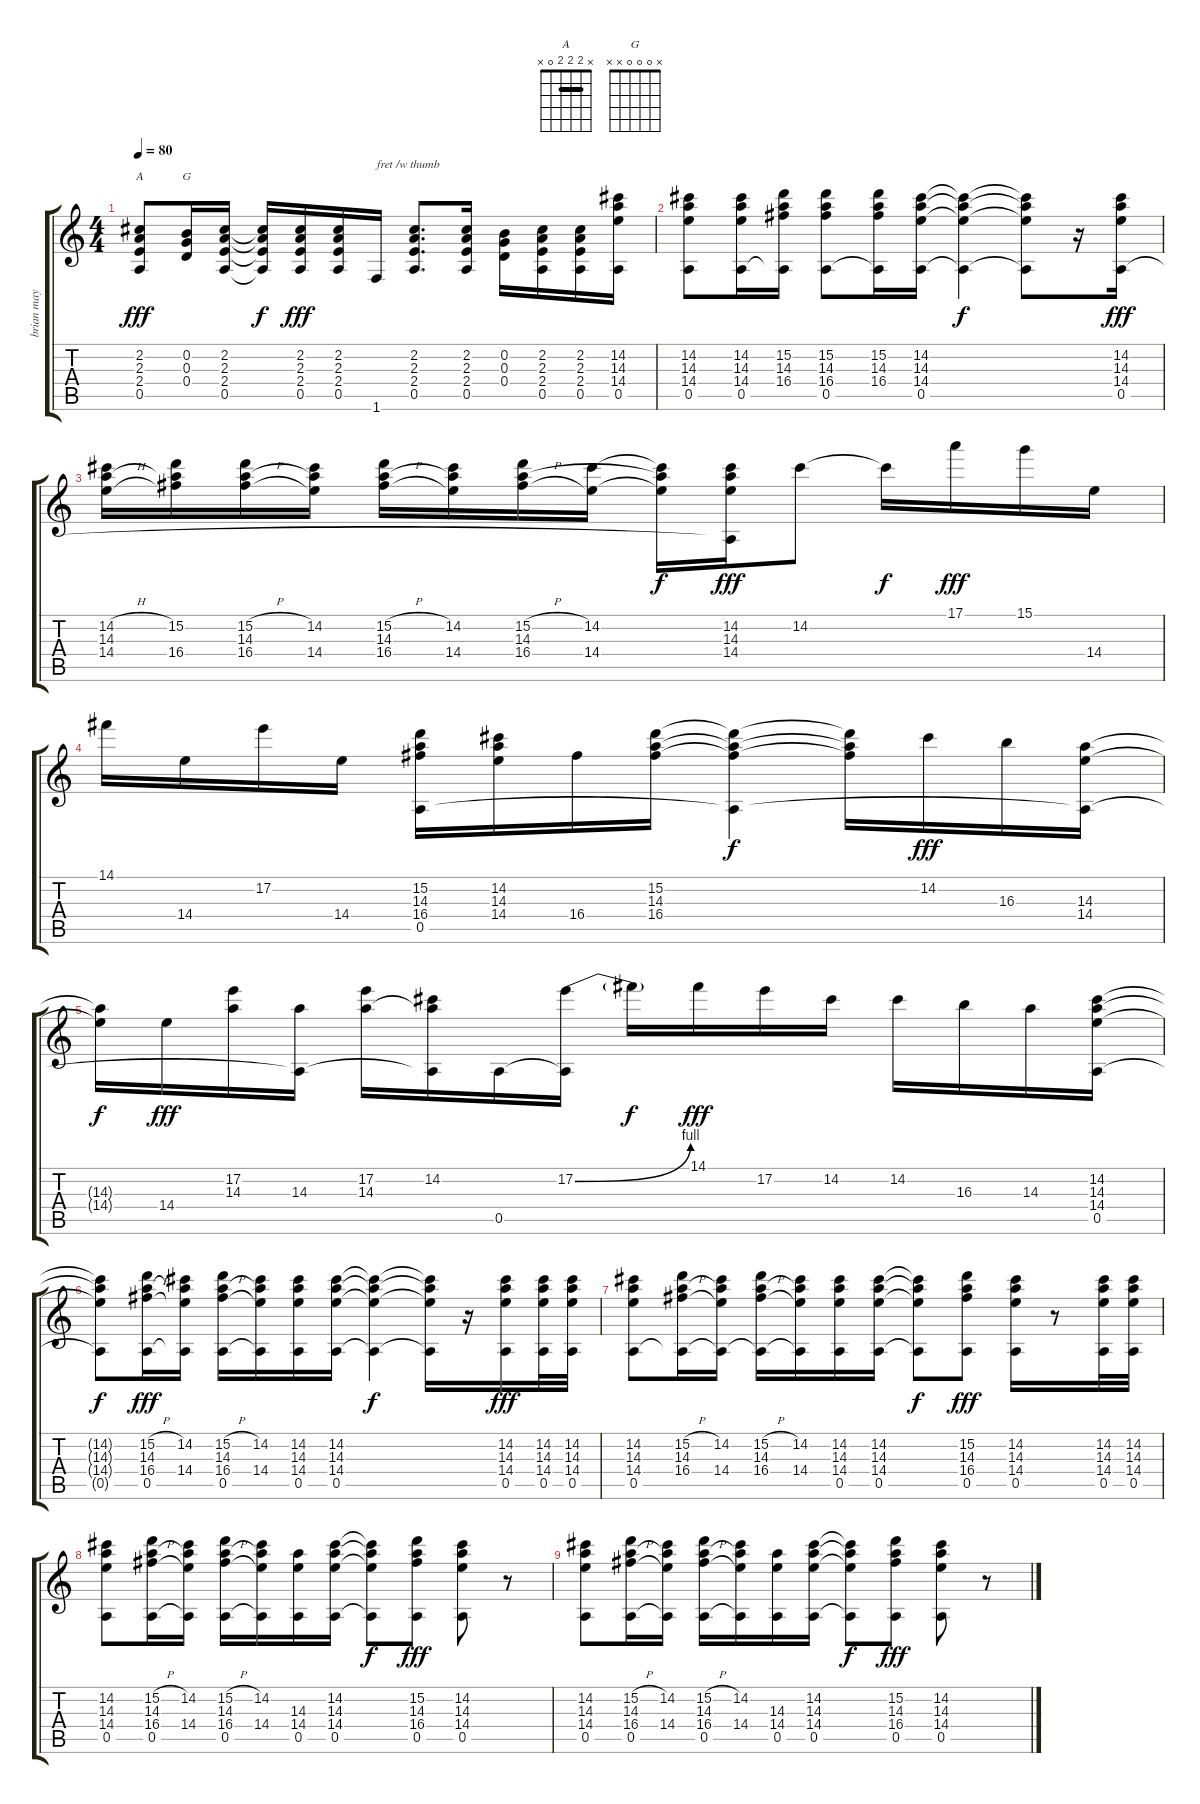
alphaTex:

\track ("brian may" "brian may") {instrument distortionguitar}
\staff {score tabs}
\tuning (E4 B3 G3 D3 A2 E2) {hide}
\chord ("A" x 2 2 2 0 x) {barre 2}
\chord ("G" x 0 0 0 x x)
\ts (4 4)
\tempo 80
\clef g2
\ks c
(2.2 2.3 2.4 0.5).8{ch "A" dy fff} (0.2 0.3 0.4).16{ch "G"} (2.2 2.3 2.4 0.5).16 (2.2{t} 2.3{t} 2.4{t} 0.5{t}).16{dy f} (2.2 2.3 2.4 0.5).16{dy fff} (2.2 2.3 2.4 0.5).16 1.6.16{txt "fret /w thumb"} (2.2 2.3 2.4 0.5).8{d} (2.2 2.3 2.4 0.5).16 (0.2 0.3 0.4).16 (2.2 2.3 2.4 0.5).16 (2.2 2.3 2.4 0.5).16 (14.2 14.3 14.4 0.5).16 |
(14.2 14.3 14.4 0.5).8 (14.2 14.3 14.4 0.5).16 (15.2 14.3 16.4 0.5{t}).16 (15.2 14.3 16.4 0.5).8 (15.2 14.3 16.4 0.5{t}).16 (14.2 14.3 14.4 0.5).16 (14.2{t} 14.3{t} 14.4{t} 0.5{t}).4{dy f} (14.2{t} 14.3{t} 14.4{t} 0.5{t}).8 r.16 (14.2 14.3 14.4 0.5).16{dy fff} |
(14.2{h} 14.3 14.4{h}).16 (15.2 14.3{t} 16.4).16 (15.2{h} 14.3 16.4{h}).16 (14.2 14.3{t} 14.4).16 (15.2{h} 14.3 16.4{h}).16 (14.2 14.3{t} 14.4).16 (15.2{h} 14.3 16.4{h}).16 (14.2 14.4).16 (14.2{t} 14.3{t} 14.4{t}).16{dy f} (14.2 14.3 14.4 0.5{t}).16{dy fff} 14.2.8 14.2{t}.16{dy f} 17.1.16{dy fff} 15.1.16 14.4.16 |
14.1.16 14.4.16 17.2.16 14.4.16 (15.2 14.3 16.4 0.5).16 (14.2 14.3 14.4).16 16.4.16 (15.2 14.3 16.4).16 (15.2{t} 14.3{t} 16.4{t} 0.5{t}).4{dy f} (15.2{t} 14.3{t} 16.4{t}).16 14.2.16{dy fff} 16.3.16 (14.3 14.4 0.5{t}).16 |
(14.3{t} 14.4{t}).16{dy f} 14.4.16{dy fff} (17.2 14.3).16 (14.3 0.5{t}).16 (17.2 14.3).16 (14.2 14.3{t} 0.5{t}).16 0.5.16 (17.2{be (bend 0 0 60 4)} 0.5{t}).16 17.2{t}.16{dy f} 14.1.16{dy fff} 17.2.16 14.2.16 14.2.16 16.3.16 14.3.16 (14.2 14.3 14.4 0.5).16 |
(14.2{t} 14.3{t} 14.4{t} 0.5{t}).8{dy f} (15.2{h} 14.3 16.4{h} 0.5).16{dy fff} (14.2 14.3{t} 14.4 0.5{t}).16 (15.2{h} 14.3 16.4{h} 0.5).16 (14.2 14.3{t} 14.4 0.5{t}).16 (14.2 14.3 14.4 0.5).16 (14.2 14.3 14.4 0.5).16 (14.2{t} 14.3{t} 14.4{t} 0.5{t}).4{dy f} (14.2{t} 14.3{t} 14.4{t} 0.5{t}).16 r.16 (14.2 14.3 14.4 0.5).16{dy fff} (14.2 14.3 14.4 0.5).32 (14.2 14.3 14.4 0.5).32 |
(14.2 14.3 14.4 0.5).8 (15.2{h} 14.3 16.4{h} 0.5{t}).16 (14.2 14.3{t} 14.4 0.5{t}).16 (15.2{h} 14.3 16.4{h} 0.5{t}).16 (14.2 14.3{t} 14.4 0.5{t}).16 (14.2 14.3 14.4 0.5).16 (14.2 14.3 14.4 0.5).16 (14.2{t} 14.3{t} 14.4{t} 0.5{t}).8{dy f} (15.2 14.3 16.4 0.5).8{dy fff} (14.2 14.3 14.4 0.5).16 r.8 (14.2 14.3 14.4 0.5).32 (14.2 14.3 14.4 0.5).32 |
(14.2 14.3 14.4 0.5).8 (15.2{h} 14.3 16.4{h} 0.5).16 (14.2 14.3{t} 14.4 0.5{t}).16 (15.2{h} 14.3 16.4{h} 0.5).16 (14.2 14.3{t} 14.4 0.5{t}).16 (14.3 14.4 0.5).16 (14.2 14.3 14.4 0.5).16 (14.2{t} 14.3{t} 14.4{t} 0.5{t}).8{dy f} (15.2 14.3 16.4 0.5).8{dy fff} (14.2 14.3 14.4 0.5).8 r.8 |
(14.2 14.3 14.4 0.5).8 (15.2{h} 14.3 16.4{h} 0.5).16 (14.2 14.3{t} 14.4 0.5{t}).16 (15.2{h} 14.3 16.4{h} 0.5).16 (14.2 14.3{t} 14.4 0.5{t}).16 (14.3 14.4 0.5).16 (14.2 14.3 14.4 0.5).16 (14.2{t} 14.3{t} 14.4{t} 0.5{t}).8{dy f} (15.2 14.3 16.4 0.5).8{dy fff} (14.2 14.3 14.4 0.5).8 r.8
